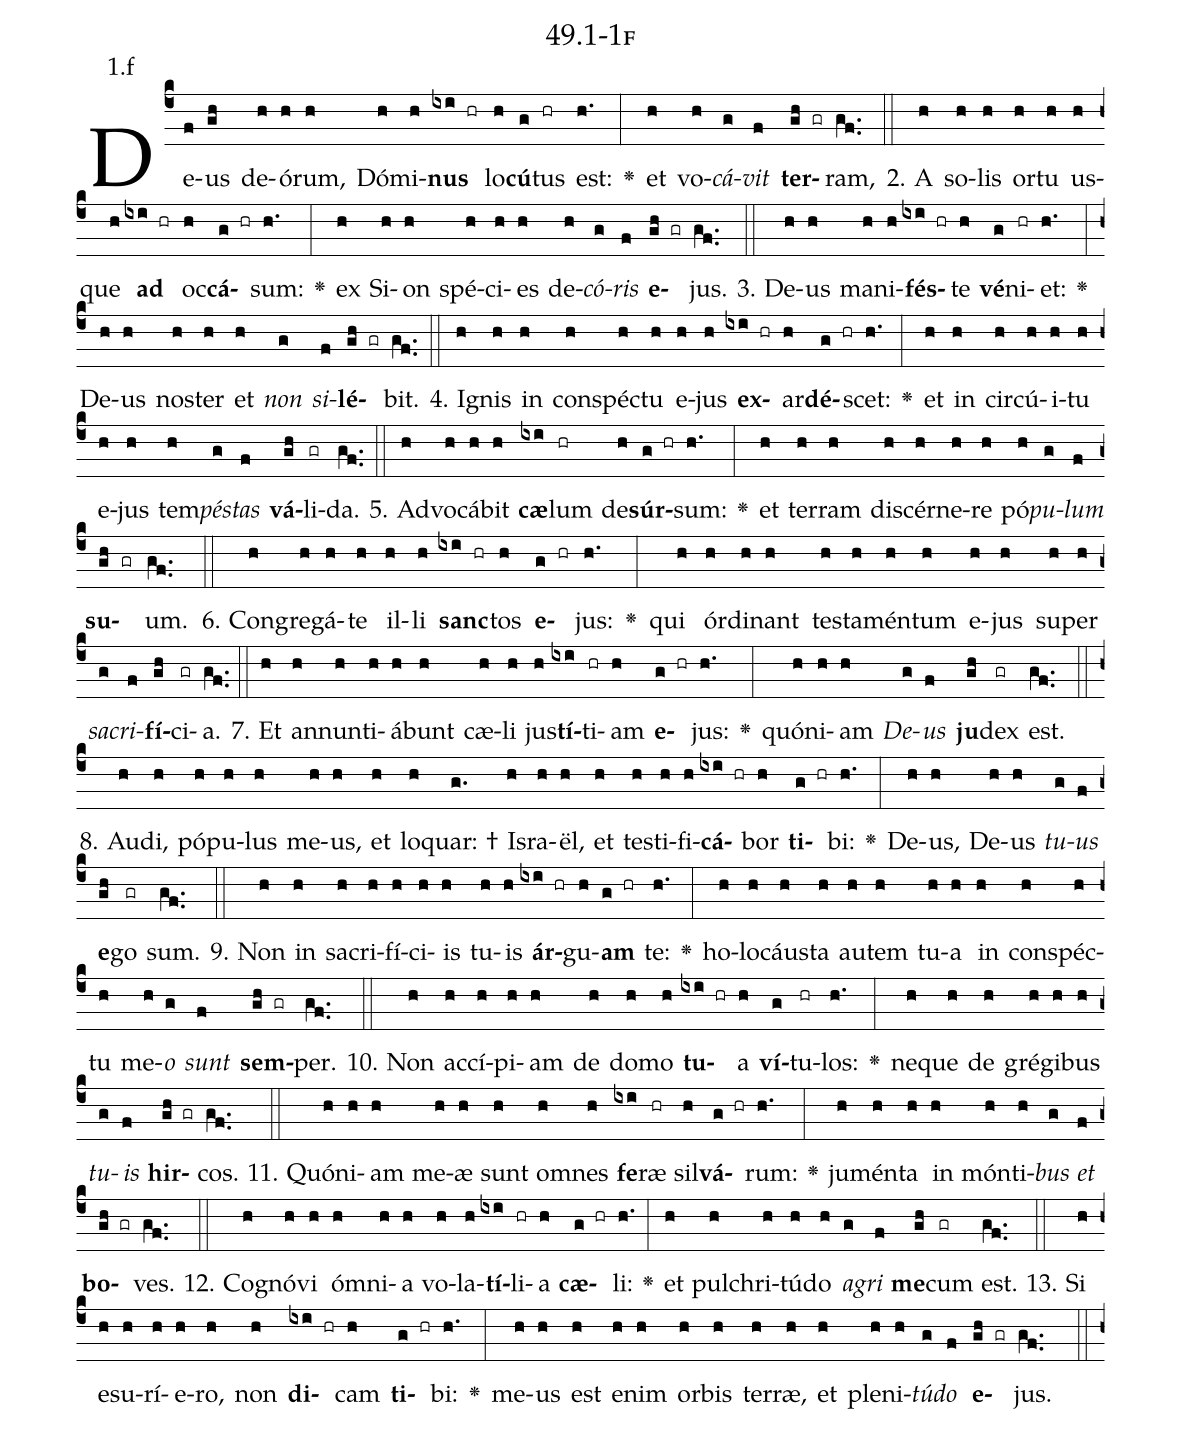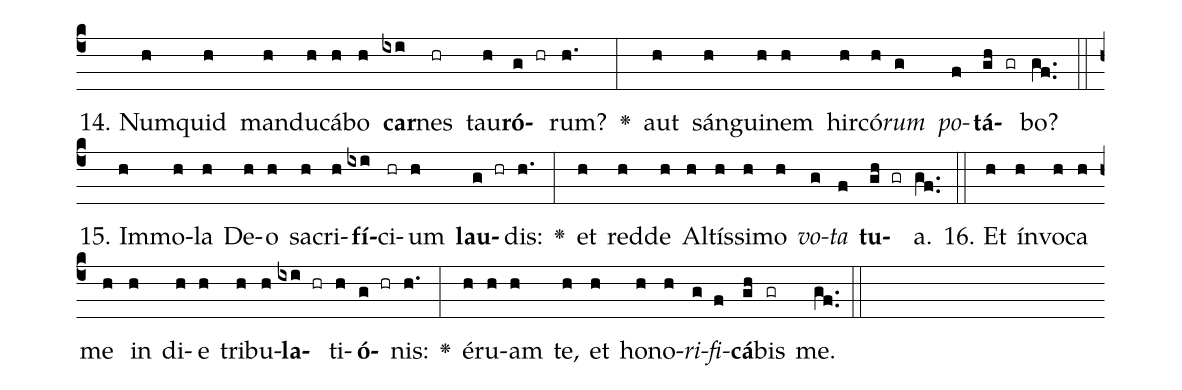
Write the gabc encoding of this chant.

name: 49.1-1f;
annotation: 1.f;
%%
(c4)De(f)us(gh) de(h)ó(h)rum,(h) Dó(h)mi(h)<b>nus</b>(ixi hr) lo(h)<b>cú</b>(g)tus(hr) est:(h.) <v>\greheightstar</v>(:) et(h) vo(h)<i>cá</i>(g)<i>vit</i>(f) <b>ter</b>(gh gr)ram,(gf..) (::)
2. A(h) so(h)lis(h) or(h)tu(h) us(h)que(h) <b>ad</b>(ixi hr) oc(h)<b>cá</b>(g hr)sum:(h.) <v>\greheightstar</v>(:) ex(h) Si(h)on(h) spé(h)ci(h)es(h) de(h)<i>có</i>(g)<i>ris</i>(f) <b>e</b>(gh gr)jus.(gf..) (::)
3. De(h)us(h) ma(h)ni(h)<b>fés</b>(ixi hr)te(h) <b>vé</b>(g)ni(hr)et:(h.) <v>\greheightstar</v>(:) De(h)us(h) nos(h)ter(h) et(h) <i>non</i>(g) <i>si</i>(f)<b>lé</b>(gh gr)bit.(gf..) (::)
4. I(h)gnis(h) in(h) con(h)spéc(h)tu(h) e(h)jus(h) <b>ex</b>(ixi hr)ar(h)<b>dé</b>(g hr)scet:(h.) <v>\greheightstar</v>(:) et(h) in(h) cir(h)cú(h)i(h)tu(h) e(h)jus(h) tem(h)<i>pés</i>(g)<i>tas</i>(f) <b>vá</b>(gh)li(gr)da.(gf..) (::)
5. Ad(h)vo(h)cá(h)bit(h) <b>cæ</b>(ixi)lum(hr) de(h)<b>súr</b>(g hr)sum:(h.) <v>\greheightstar</v>(:) et(h) ter(h)ram(h) di(h)scér(h)ne(h)re(h) pó(h)<i>pu</i>(g)<i>lum</i>(f) <b>su</b>(gh gr)um.(gf..) (::)
6. Con(h)gre(h)gá(h)te(h) il(h)li(h) <b>sanc</b>(ixi hr)tos(h) <b>e</b>(g hr)jus:(h.) <v>\greheightstar</v>(:) qui(h) ór(h)di(h)nant(h) tes(h)ta(h)mén(h)tum(h) e(h)jus(h) su(h)per(h) <i>sa</i>(g)<i>cri</i>(f)<b>fí</b>(gh)ci(gr)a.(gf..) (::)
7. Et(h) an(h)nun(h)ti(h)á(h)bunt(h) cæ(h)li(h) jus(h)<b>tí</b>(ixi)ti(hr)am(h) <b>e</b>(g hr)jus:(h.) <v>\greheightstar</v>(:) quón(h)i(h)am(h) <i>De</i>(g)<i>us</i>(f) <b>ju</b>(gh)dex(gr) est.(gf..) (::)
8. Au(h)di,(h) pó(h)pu(h)lus(h) me(h)us,(h) et(h) lo(h)quar: †(g.) Is(h)ra(h)ël,(h) et(h) tes(h)ti(h)fi(h)<b>cá</b>(ixi hr)bor(h) <b>ti</b>(g hr)bi:(h.) <v>\greheightstar</v>(:) De(h)us,(h) De(h)us(h) <i>tu</i>(g)<i>us</i>(f) <b>e</b>(gh)go(gr) sum.(gf..) (::)
9. Non(h) in(h) sa(h)cri(h)fí(h)ci(h)is(h) tu(h)is(h) <b>ár</b>(ixi hr)gu(h)<b>am</b>(g hr) te:(h.) <v>\greheightstar</v>(:) ho(h)lo(h)cáus(h)ta(h) au(h)tem(h) tu(h)a(h) in(h) con(h)spéc(h)tu(h) me(h)<i>o</i>(g) <i>sunt</i>(f) <b>sem</b>(gh gr)per.(gf..) (::)
10. Non(h) ac(h)cí(h)pi(h)am(h) de(h) do(h)mo(h) <b>tu</b>(ixi hr)a(h) <b>ví</b>(g)tu(hr)los:(h.) <v>\greheightstar</v>(:) ne(h)que(h) de(h) gré(h)gi(h)bus(h) <i>tu</i>(g)<i>is</i>(f) <b>hir</b>(gh gr)cos.(gf..) (::)
11. Quón(h)i(h)am(h) me(h)æ(h) sunt(h) om(h)nes(h) <b>fe</b>(ixi)ræ(hr) sil(h)<b>vá</b>(g hr)rum:(h.) <v>\greheightstar</v>(:) ju(h)mén(h)ta(h) in(h) món(h)ti(h)<i>bus</i>(g) <i>et</i>(f) <b>bo</b>(gh gr)ves.(gf..) (::)
12. Co(h)gnó(h)vi(h) óm(h)ni(h)a(h) vo(h)la(h)<b>tí</b>(ixi)li(hr)a(h) <b>cæ</b>(g hr)li:(h.) <v>\greheightstar</v>(:) et(h) pul(h)chri(h)tú(h)do(h) <i>a</i>(g)<i>gri</i>(f) <b>me</b>(gh)cum(gr) est.(gf..) (::)
13. Si(h) e(h)su(h)rí(h)e(h)ro,(h) non(h) <b>di</b>(ixi hr)cam(h) <b>ti</b>(g hr)bi:(h.) <v>\greheightstar</v>(:) me(h)us(h) est(h) e(h)nim(h) or(h)bis(h) ter(h)ræ,(h) et(h) ple(h)ni(h)<i>tú</i>(g)<i>do</i>(f) <b>e</b>(gh gr)jus.(gf..) (::)
14. Num(h)quid(h) man(h)du(h)cá(h)bo(h) <b>car</b>(ixi)nes(hr) tau(h)<b>ró</b>(g hr)rum?(h.) <v>\greheightstar</v>(:) aut(h) sán(h)gui(h)nem(h) hir(h)có(h)<i>rum</i>(g) <i>po</i>(f)<b>tá</b>(gh gr)bo?(gf..) (::)
15. Im(h)mo(h)la(h) De(h)o(h) sa(h)cri(h)<b>fí</b>(ixi)ci(hr)um(h) <b>lau</b>(g hr)dis:(h.) <v>\greheightstar</v>(:) et(h) red(h)de(h) Al(h)tís(h)si(h)mo(h) <i>vo</i>(g)<i>ta</i>(f) <b>tu</b>(gh gr)a.(gf..) (::)
16. Et(h) ín(h)vo(h)ca(h) me(h) in(h) di(h)e(h) tri(h)bu(h)<b>la</b>(ixi hr)ti(h)<b>ó</b>(g hr)nis:(h.) <v>\greheightstar</v>(:) é(h)ru(h)am(h) te,(h) et(h) ho(h)no(h)<i>ri</i>(g)<i>fi</i>(f)<b>cá</b>(gh)bis(gr) me.(gf..) (::)
